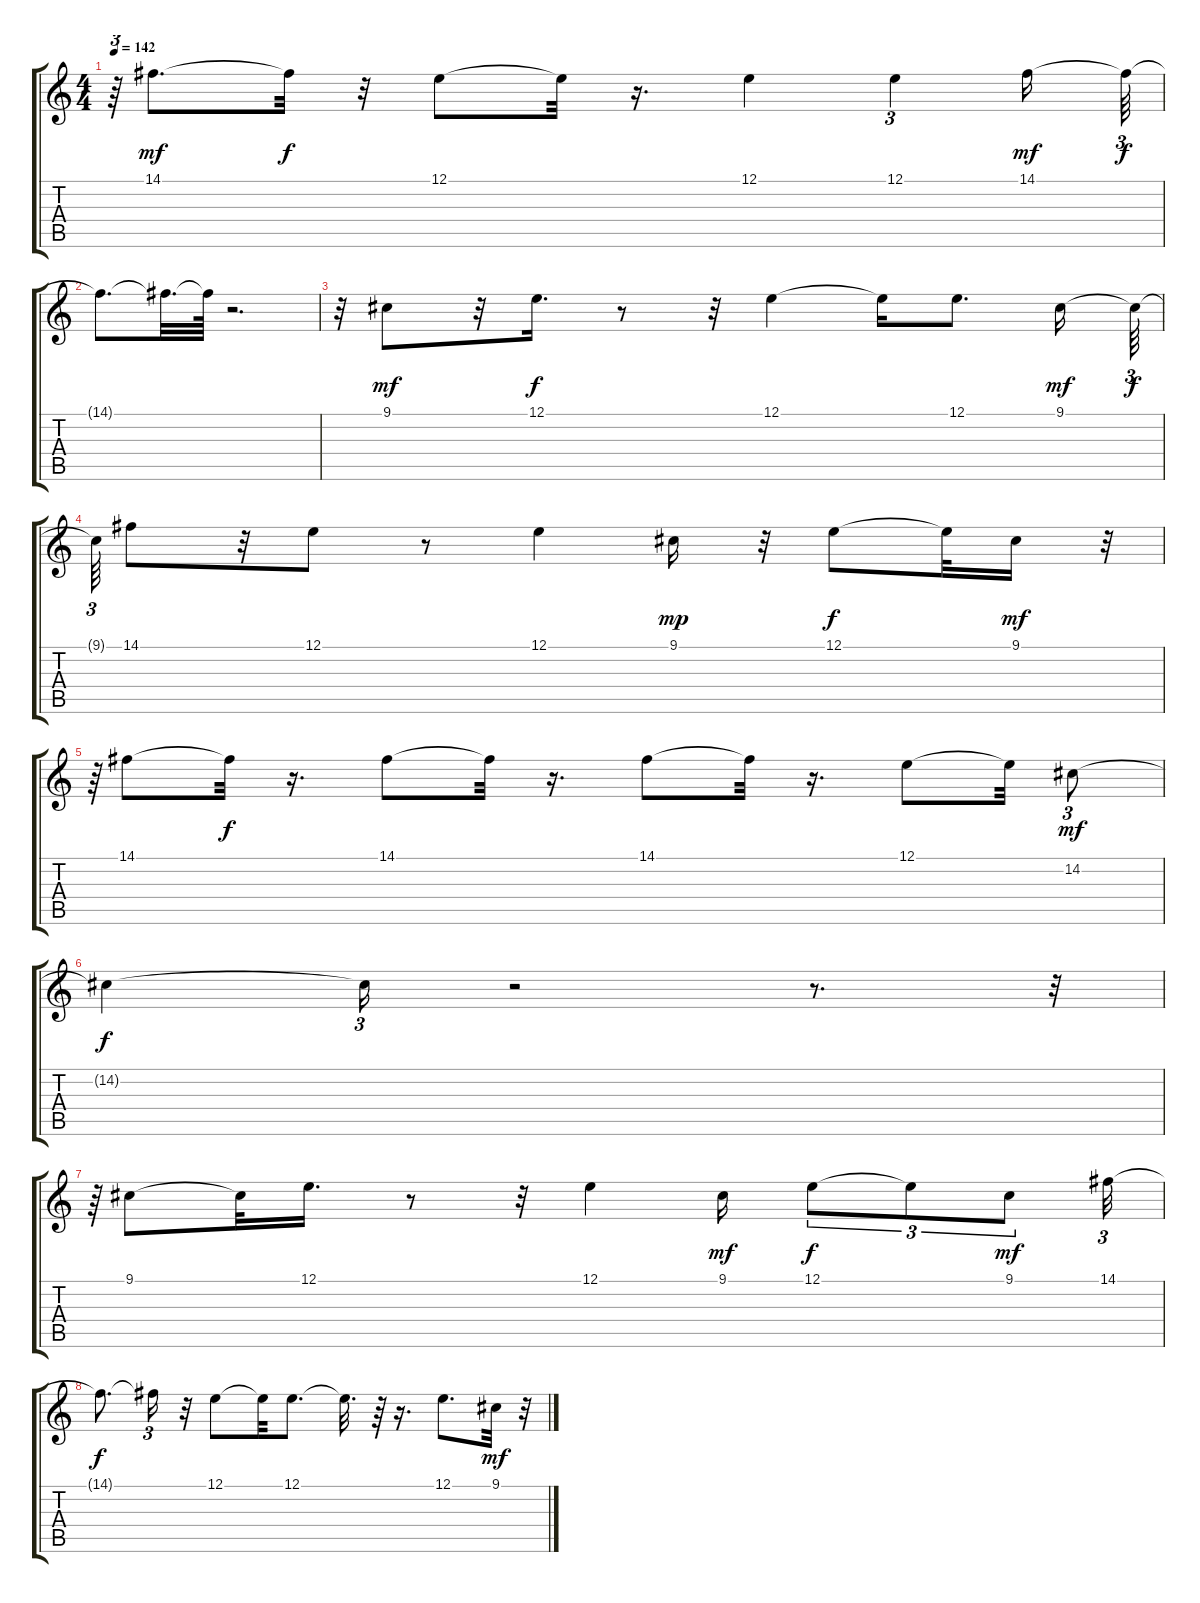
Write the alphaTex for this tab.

\track "" {instrument lead3calliope}
\staff {score tabs}
\tuning (E4 B3 G3 D3 A2 E2) {hide}
\ts (4 4)
\tempo 142
\clef g2
\ks c
r.64{tu (3 2) dy mf} 14.1.8{d} 14.1{t}.32{dy f} r.32 12.1.8 12.1{t}.32 r.16{d} 12.1.4 12.1.4{tu (3 2)} 14.1.16{dy mf} 14.1{t}.64{tu (3 2) dy f} |
14.1{t}.8{d} 14.1{t}.32{d} 14.1{t}.64 r.2{d} |
r.32{tu (3 2)} 9.1.8{dy mf} r.32 12.1.16{d dy f} r.8 r.32 12.1.4 12.1{t}.16 12.1.8{d} 9.1.16{dy mf} 9.1{t}.64{tu (3 2) dy f} |
9.1{t}.64{tu (3 2)} 14.1.8 r.32 12.1.8 r.8 12.1.4 9.1.16{dy mp} r.32 12.1.8{dy f} 12.1{t}.32 9.1.16{dy mf} r.32{tu (3 2)} |
r.64{tu (3 2)} 14.1.8 14.1{t}.32{dy f} r.16{d} 14.1.8 14.1{t}.32 r.16{d} 14.1.8 14.1{t}.32 r.16{d} 12.1.8 12.1{t}.32 14.2.8{tu (3 2) dy mf} |
14.2{t}.4{dy f} 14.2{t}.16{tu (3 2)} r.2 r.8{d} r.32{tu (3 2)} |
r.64{tu (3 2)} 9.1.8 9.1{t}.32 12.1.16{d} r.8 r.32 12.1.4 9.1.16{dy mf} 12.1.8{tu (3 2) dy f} 12.1{t}.8{tu (3 2)} 9.1.8{tu (3 2) dy mf} 14.1.32{tu (3 2)} |
14.1{t}.8{d dy f} 14.1{t}.16{tu (3 2)} r.32 12.1.8 12.1{t}.32 12.1.8{d} 12.1{t}.32{d} r.64 r.16{d} 12.1.8{d} 9.1.32{dy mf} r.32{tu (3 2)}
